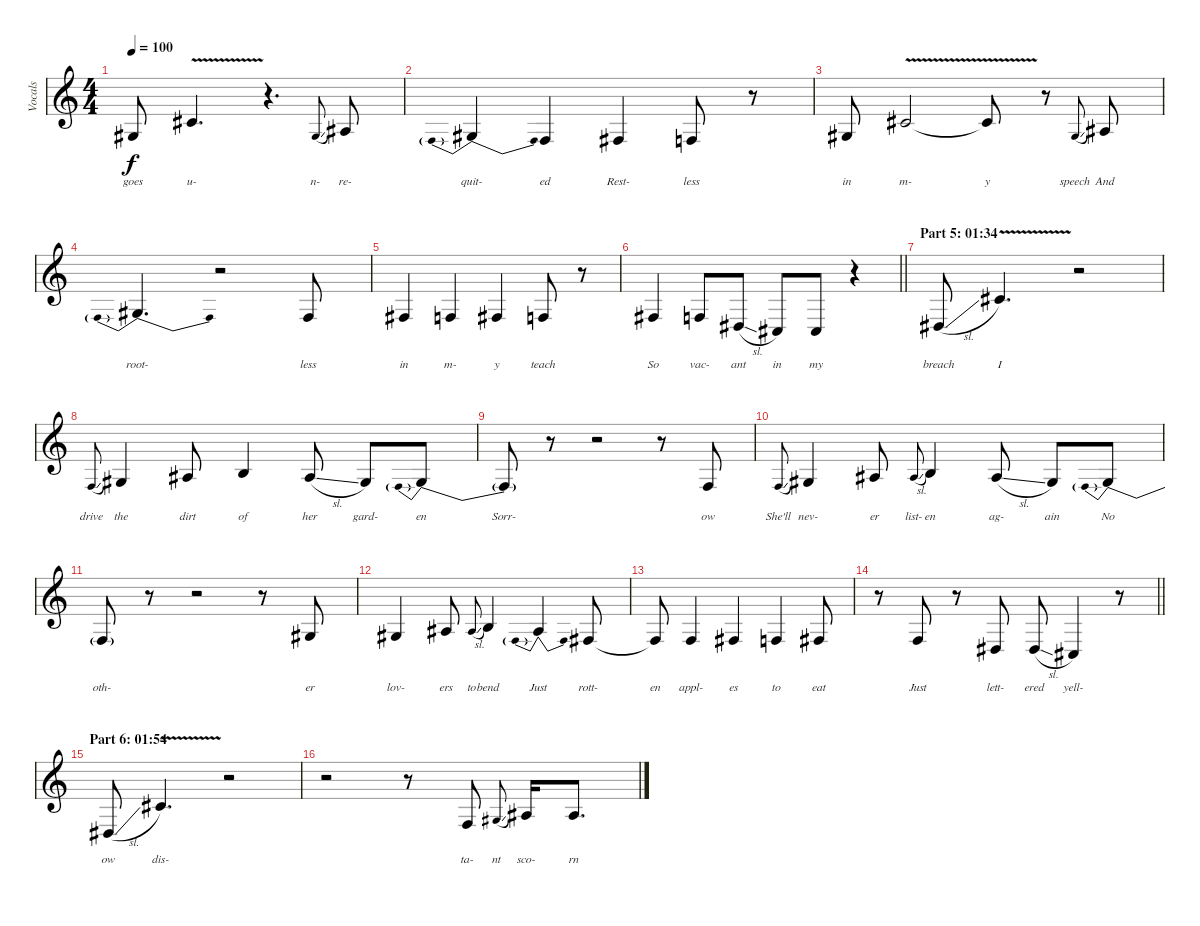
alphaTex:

\track ("Vocals" "Vocals") {instrument tenorsax}
\staff {score}
\tuning (E4 B3 G3 D3 A2 E2) {hide}
\ts (4 4)
\tempo 100
\clef g2
\ks c
6.4.8{lyrics (0 "goes") lyrics (1 "") lyrics (2 "") lyrics (3 "") lyrics (4 "") dy f} 6.3{v}.4{d lyrics (0 "u-") lyrics (1 "") lyrics (2 "") lyrics (3 "") lyrics (4 "")} r.4{d} 6.4{sl}.8{lyrics (0 "n-") lyrics (1 "") lyrics (2 "") lyrics (3 "") lyrics (4 "") gr onbeat} 8.4.8{lyrics (0 "re-") lyrics (1 "") lyrics (2 "") lyrics (3 "") lyrics (4 "")} |
3.4{be (prebendrelease 0 6 60 0)}.4{lyrics (0 "quit-") lyrics (1 "") lyrics (2 "") lyrics (3 "") lyrics (4 "")} 3.4.4{lyrics (0 "ed") lyrics (1 "") lyrics (2 "") lyrics (3 "") lyrics (4 "")} 4.4.4{lyrics (0 "Rest-") lyrics (1 "") lyrics (2 "") lyrics (3 "") lyrics (4 "")} 3.4.8{lyrics (0 "less") lyrics (1 "") lyrics (2 "") lyrics (3 "") lyrics (4 "")} r.8 |
6.4.8{lyrics (0 "in") lyrics (1 "") lyrics (2 "") lyrics (3 "") lyrics (4 "")} 6.3{v}.2{lyrics (0 "m-") lyrics (1 "") lyrics (2 "") lyrics (3 "") lyrics (4 "")} 6.3{t}.8{lyrics (0 "y") lyrics (1 "") lyrics (2 "") lyrics (3 "") lyrics (4 "")} r.8 6.4{sl}.8{lyrics (0 "speech") lyrics (1 "") lyrics (2 "") lyrics (3 "") lyrics (4 "") gr onbeat} 8.4.8{lyrics (0 "And") lyrics (1 "") lyrics (2 "") lyrics (3 "") lyrics (4 "")} |
3.4{be (prebendrelease 0 6 60 0)}.4{d lyrics (0 "root-") lyrics (1 "") lyrics (2 "") lyrics (3 "") lyrics (4 "")} r.2 3.4.8{lyrics (0 "less") lyrics (1 "") lyrics (2 "") lyrics (3 "") lyrics (4 "")} |
4.4.4{lyrics (0 "in") lyrics (1 "") lyrics (2 "") lyrics (3 "") lyrics (4 "")} 3.4.4{lyrics (0 "m-") lyrics (1 "") lyrics (2 "") lyrics (3 "") lyrics (4 "")} 4.4.4{lyrics (0 "y") lyrics (1 "") lyrics (2 "") lyrics (3 "") lyrics (4 "")} 3.4.8{lyrics (0 "teach") lyrics (1 "") lyrics (2 "") lyrics (3 "") lyrics (4 "")} r.8 |
\barLineRight lightlight
4.4.4{lyrics (0 "So") lyrics (1 "") lyrics (2 "") lyrics (3 "") lyrics (4 "")} 3.4.8{lyrics (0 "vac-") lyrics (1 "") lyrics (2 "") lyrics (3 "") lyrics (4 "")} 6.5{sl}.8{lyrics (0 "ant") lyrics (1 "") lyrics (2 "") lyrics (3 "") lyrics (4 "")} 4.5.8{lyrics (0 "in") lyrics (1 "") lyrics (2 "") lyrics (3 "") lyrics (4 "")} 4.5.8{lyrics (0 "my") lyrics (1 "") lyrics (2 "") lyrics (3 "") lyrics (4 "")} r.4 |
\section ("" "Part 5: 01:34")
6.5{sl}.8{lyrics (0 "breach") lyrics (1 "") lyrics (2 "") lyrics (3 "") lyrics (4 "")} 16.5{v}.4{d lyrics (0 "I") lyrics (1 "") lyrics (2 "") lyrics (3 "") lyrics (4 "")} r.2 |
8.5{sl}.8{lyrics (0 "drive") lyrics (1 "") lyrics (2 "") lyrics (3 "") lyrics (4 "") gr onbeat} 11.5.4{lyrics (0 "the") lyrics (1 "") lyrics (2 "") lyrics (3 "") lyrics (4 "")} 13.5.8{lyrics (0 "dirt") lyrics (1 "") lyrics (2 "") lyrics (3 "") lyrics (4 "")} 14.5.4{lyrics (0 "of") lyrics (1 "") lyrics (2 "") lyrics (3 "") lyrics (4 "")} 13.5{sl}.8{lyrics (0 "her") lyrics (1 "") lyrics (2 "") lyrics (3 "") lyrics (4 "")} 11.5.8{lyrics (0 "gard-") lyrics (1 "") lyrics (2 "") lyrics (3 "") lyrics (4 "")} 8.5{be (prebendrelease 0 6 60 0)}.8{lyrics (0 "en") lyrics (1 "") lyrics (2 "") lyrics (3 "") lyrics (4 "")} |
8.5{t}.8{lyrics (0 "Sorr-") lyrics (1 "") lyrics (2 "") lyrics (3 "") lyrics (4 "")} r.8 r.2 r.8 8.5.8{lyrics (0 "ow") lyrics (1 "") lyrics (2 "") lyrics (3 "") lyrics (4 "")} |
8.5{sl}.8{lyrics (0 "She'll") lyrics (1 "") lyrics (2 "") lyrics (3 "") lyrics (4 "") gr onbeat} 11.5.4{lyrics (0 "nev-") lyrics (1 "") lyrics (2 "") lyrics (3 "") lyrics (4 "")} 13.5.8{lyrics (0 "er") lyrics (1 "") lyrics (2 "") lyrics (3 "") lyrics (4 "")} 13.5{sl}.8{lyrics (0 "list-") lyrics (1 "") lyrics (2 "") lyrics (3 "") lyrics (4 "") gr onbeat} 14.5.4{lyrics (0 "en") lyrics (1 "") lyrics (2 "") lyrics (3 "") lyrics (4 "")} 13.5{sl}.8{lyrics (0 "ag-") lyrics (1 "") lyrics (2 "") lyrics (3 "") lyrics (4 "")} 11.5.8{lyrics (0 "ain") lyrics (1 "") lyrics (2 "") lyrics (3 "") lyrics (4 "")} 8.5{be (prebendrelease 0 6 60 0)}.8{lyrics (0 "No") lyrics (1 "") lyrics (2 "") lyrics (3 "") lyrics (4 "")} |
8.5{t}.8{lyrics (0 "oth-") lyrics (1 "") lyrics (2 "") lyrics (3 "") lyrics (4 "")} r.8 r.2 r.8 11.5.8{lyrics (0 "er") lyrics (1 "") lyrics (2 "") lyrics (3 "") lyrics (4 "")} |
11.5.4{lyrics (0 "lov-") lyrics (1 "") lyrics (2 "") lyrics (3 "") lyrics (4 "")} 13.5.8{lyrics (0 "ers") lyrics (1 "") lyrics (2 "") lyrics (3 "") lyrics (4 "")} 13.5{sl}.8{lyrics (0 "to") lyrics (1 "") lyrics (2 "") lyrics (3 "") lyrics (4 "") gr onbeat} 14.5.4{lyrics (0 "bend") lyrics (1 "") lyrics (2 "") lyrics (3 "") lyrics (4 "")} 8.5{be (prebendrelease 0 10 60 0)}.4{lyrics (0 "Just") lyrics (1 "") lyrics (2 "") lyrics (3 "") lyrics (4 "")} 9.5.8{lyrics (0 "rott-") lyrics (1 "") lyrics (2 "") lyrics (3 "") lyrics (4 "")} |
9.5{t}.8{lyrics (0 "en") lyrics (1 "") lyrics (2 "") lyrics (3 "") lyrics (4 "")} 8.5.4{lyrics (0 "appl-") lyrics (1 "") lyrics (2 "") lyrics (3 "") lyrics (4 "")} 9.5.4{lyrics (0 "es") lyrics (1 "") lyrics (2 "") lyrics (3 "") lyrics (4 "")} 8.5.4{lyrics (0 "to") lyrics (1 "") lyrics (2 "") lyrics (3 "") lyrics (4 "")} 9.5.8{lyrics (0 "eat") lyrics (1 "") lyrics (2 "") lyrics (3 "") lyrics (4 "")} |
\barLineRight lightlight
r.8 8.5.8{lyrics (0 "Just") lyrics (1 "") lyrics (2 "") lyrics (3 "") lyrics (4 "")} r.8 6.5.8{lyrics (0 "lett-") lyrics (1 "") lyrics (2 "") lyrics (3 "") lyrics (4 "")} 6.5{sl}.8{lyrics (0 "ered") lyrics (1 "") lyrics (2 "") lyrics (3 "") lyrics (4 "")} 4.5.4{lyrics (0 "yell-") lyrics (1 "") lyrics (2 "") lyrics (3 "") lyrics (4 "")} r.8 |
\section ("" "Part 6: 01:54")
6.5{sl}.8{lyrics (0 "ow") lyrics (1 "") lyrics (2 "") lyrics (3 "") lyrics (4 "")} 16.5{v}.4{d lyrics (0 "dis-") lyrics (1 "") lyrics (2 "") lyrics (3 "") lyrics (4 "")} r.2 |
r.2 r.8 8.5.8{lyrics (0 "ta-") lyrics (1 "") lyrics (2 "") lyrics (3 "") lyrics (4 "")} 11.5{sl}.8{lyrics (0 "nt") lyrics (1 "") lyrics (2 "") lyrics (3 "") lyrics (4 "") gr onbeat} 13.5.16{lyrics (0 "sco-") lyrics (1 "") lyrics (2 "") lyrics (3 "") lyrics (4 "")} 13.5.8{d lyrics (0 "rn") lyrics (1 "") lyrics (2 "") lyrics (3 "") lyrics (4 "")}
